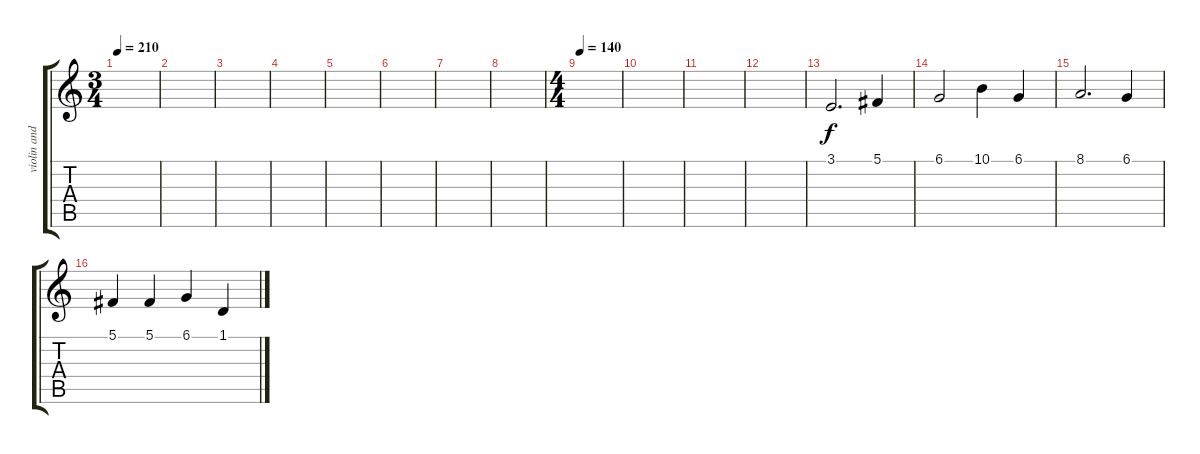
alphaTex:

\track ("violin and hurdy gurdy" "violin and") {instrument violin}
\staff {score tabs}
\tuning (Db4 Ab3 E3 B2 Gb2 B1) {hide}
\ts (3 4)
\tempo 210
\clef g2
\ks c
|
|
|
|
|
|
|
|
\ts (4 4)
\tempo 140
|
|
|
|
3.1.2{d} 5.1.4 |
6.1.2 10.1.4 6.1.4 |
8.1.2{d} 6.1.4 |
5.1.4 5.1.4 6.1.4 1.1.4
